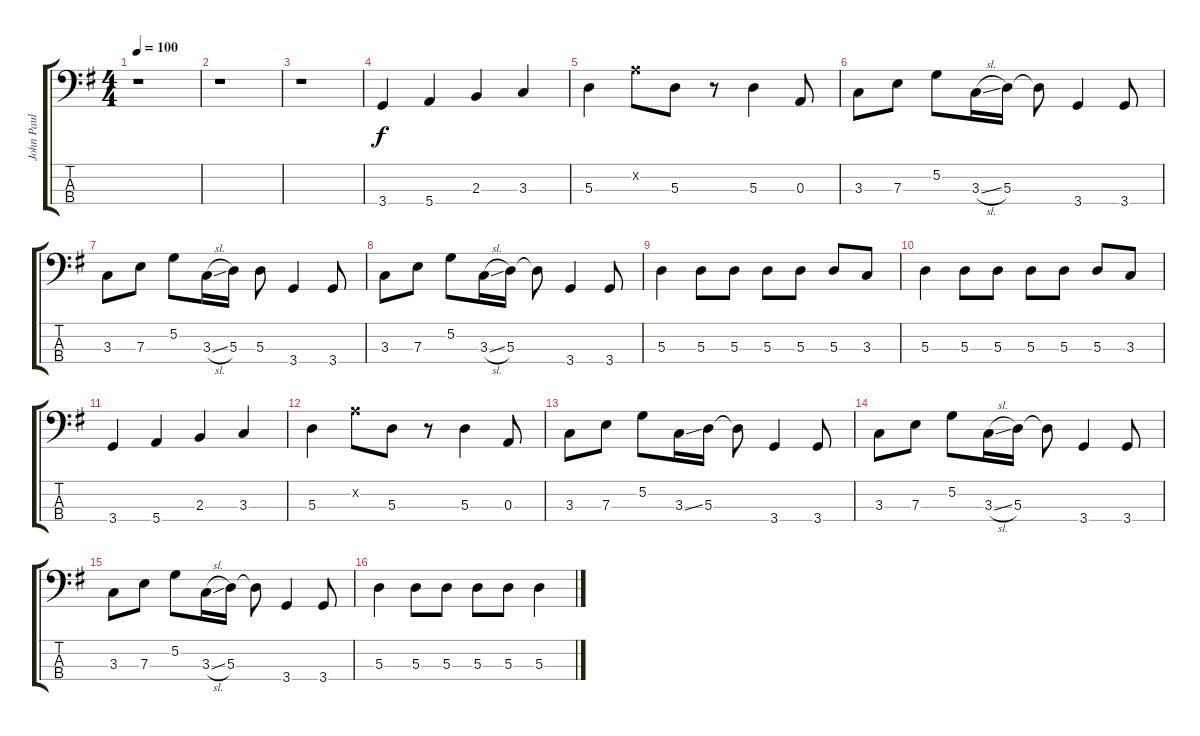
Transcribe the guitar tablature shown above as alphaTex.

\track ("John Paul Jones Bass" "John Paul ") {instrument electricbassfinger}
\staff {score tabs}
\tuning (G2 D2 A1 E1) {hide}
\ts (4 4)
\tempo 100
\clef f4
\ks g
r.1{dy f} |
r.1 |
r.1 |
3.4.4 5.4.4 2.3.4 3.3.4 |
5.3.4 7.2{x}.8 5.3.8 r.8 5.3.4 0.3.8 |
3.3.8 7.3.8 5.2.8 3.3{sl}.16 5.3.16 5.3{t}.8 3.4.4 3.4.8 |
3.3.8 7.3.8 5.2.8 3.3{sl}.16 5.3.16 5.3.8 3.4.4 3.4.8 |
3.3.8 7.3.8 5.2.8 3.3{sl}.16 5.3.16 5.3{t}.8 3.4.4 3.4.8 |
5.3.4 5.3.8 5.3.8 5.3.8 5.3.8 5.3.8 3.3.8 |
5.3.4 5.3.8 5.3.8 5.3.8 5.3.8 5.3.8 3.3.8 |
3.4.4 5.4.4 2.3.4 3.3.4 |
5.3.4 7.2{x}.8 5.3.8 r.8 5.3.4 0.3.8 |
3.3.8 7.3.8 5.2.8 3.3{ss}.16 5.3.16 5.3{t}.8 3.4.4 3.4.8 |
3.3.8 7.3.8 5.2.8 3.3{sl}.16 5.3.16 5.3{t}.8 3.4.4 3.4.8 |
3.3.8 7.3.8 5.2.8 3.3{sl}.16 5.3.16 5.3{t}.8 3.4.4 3.4.8 |
5.3.4 5.3.8 5.3.8 5.3.8 5.3.8 5.3.4
